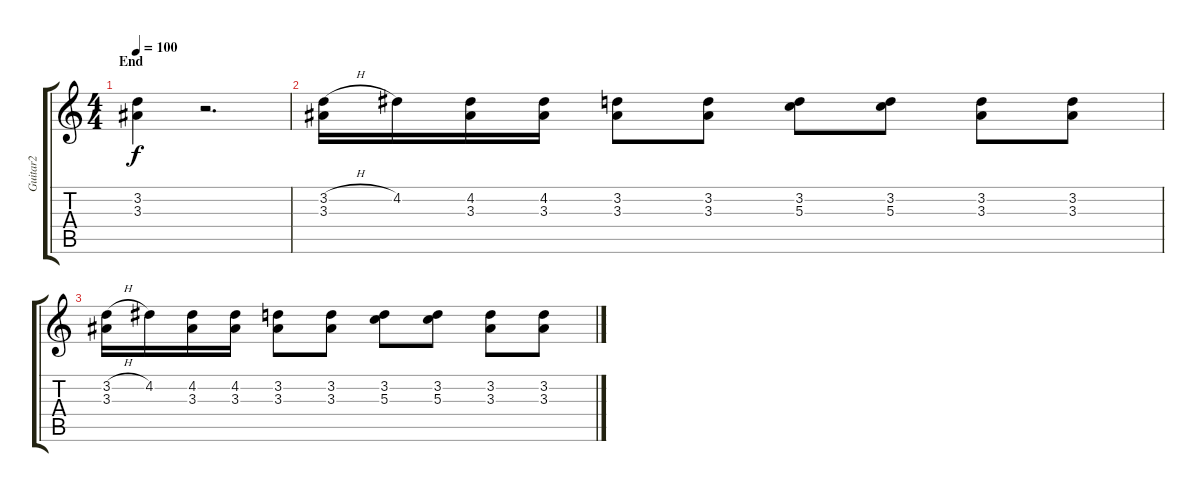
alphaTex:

\track ("Guitar2" "Guitar2") {instrument distortionguitar}
\staff {score tabs}
\tuning (E4 B3 G3 D3 A2 D2) {hide}
\ts (4 4)
\section ("" "End")
\tempo 100
\clef g2
\ks c
(3.2{t} 3.3{t}).4{dy f} r.2{d} |
(3.2{h} 3.3).16 4.2.16 (4.2 3.3).16 (4.2 3.3).16 (3.2 3.3).8 (3.2 3.3).8 (3.2 5.3).8 (3.2 5.3).8 (3.2 3.3).8 (3.2 3.3).8 |
(3.2{h} 3.3).16 4.2.16 (4.2 3.3).16 (4.2 3.3).16 (3.2 3.3).8 (3.2 3.3).8 (3.2 5.3).8 (3.2 5.3).8 (3.2 3.3).8 (3.2 3.3).8
